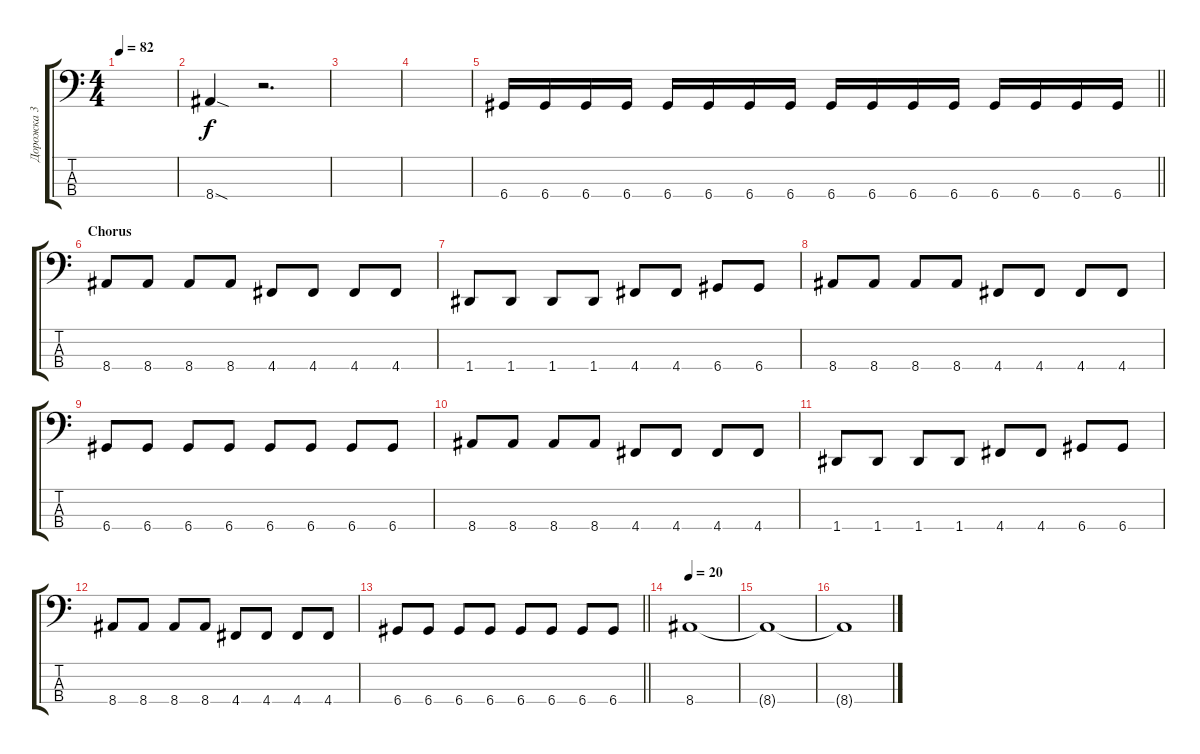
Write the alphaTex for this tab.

\track ("Дорожка 3" "Дорожка 3") {instrument electricbassfinger}
\staff {score tabs}
\tuning (G2 D2 A1 D1) {hide}
\ts (4 4)
\tempo 82
\clef f4
\ks c
|
8.4{sod}.4 r.2{d} |
|
|
\barLineRight lightlight
6.4.16 6.4.16 6.4.16 6.4.16 6.4.16 6.4.16 6.4.16 6.4.16 6.4.16 6.4.16 6.4.16 6.4.16 6.4.16 6.4.16 6.4.16 6.4.16 |
\section ("" "Chorus")
8.4.8 8.4.8 8.4.8 8.4.8 4.4.8 4.4.8 4.4.8 4.4.8 |
1.4.8 1.4.8 1.4.8 1.4.8 4.4.8 4.4.8 6.4.8 6.4.8 |
8.4.8 8.4.8 8.4.8 8.4.8 4.4.8 4.4.8 4.4.8 4.4.8 |
6.4.8 6.4.8 6.4.8 6.4.8 6.4.8 6.4.8 6.4.8 6.4.8 |
8.4.8 8.4.8 8.4.8 8.4.8 4.4.8 4.4.8 4.4.8 4.4.8 |
1.4.8 1.4.8 1.4.8 1.4.8 4.4.8 4.4.8 6.4.8 6.4.8 |
8.4.8 8.4.8 8.4.8 8.4.8 4.4.8 4.4.8 4.4.8 4.4.8 |
\barLineRight lightlight
6.4.8 6.4.8 6.4.8 6.4.8 6.4.8 6.4.8 6.4.8 6.4.8 |
\tempo 20
8.4.1{volume 4} |
8.4{t}.1 |
8.4{t}.1
